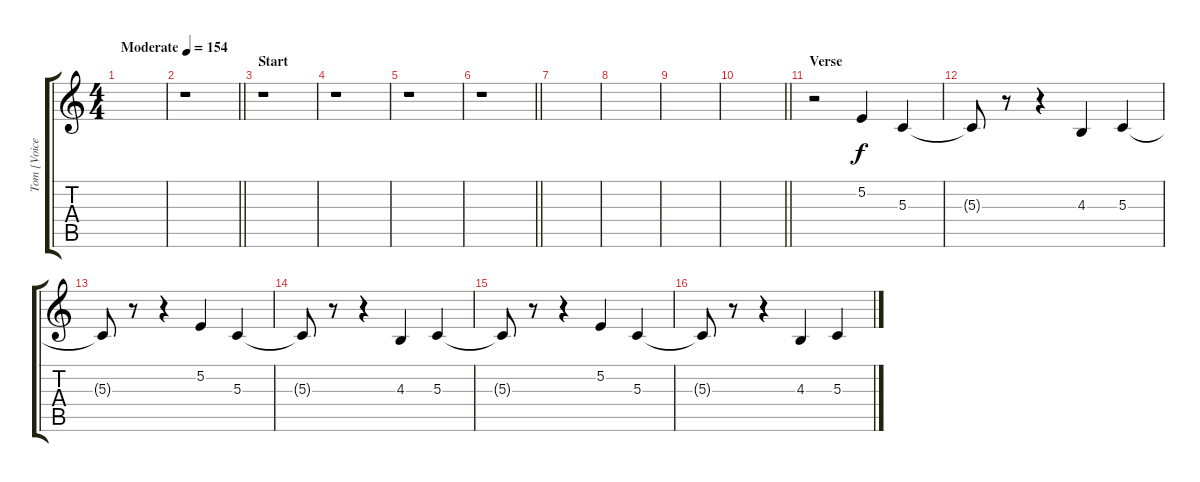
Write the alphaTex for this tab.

\track ("Tom [Voice]" "Tom [Voice") {instrument trumpet}
\staff {score tabs}
\tuning (E4 B3 G3 D3 A2 E2) {hide}
\ts (4 4)
\tempo (154 "Moderate")
\clef g2
\ks c
|
\barLineRight lightlight
r.1 |
\section ("" "Start")
r.1 |
r.1 |
r.1 |
\barLineRight lightlight
r.1 |
|
|
|
\barLineRight lightlight
|
\section ("" "Verse")
r.2 5.2.4 5.3.4 |
5.3{t}.8 r.8 r.4 4.3.4 5.3.4 |
5.3{t}.8 r.8 r.4 5.2.4 5.3.4 |
5.3{t}.8 r.8 r.4 4.3.4 5.3.4 |
5.3{t}.8 r.8 r.4 5.2.4 5.3.4 |
5.3{t}.8 r.8 r.4 4.3.4 5.3.4
